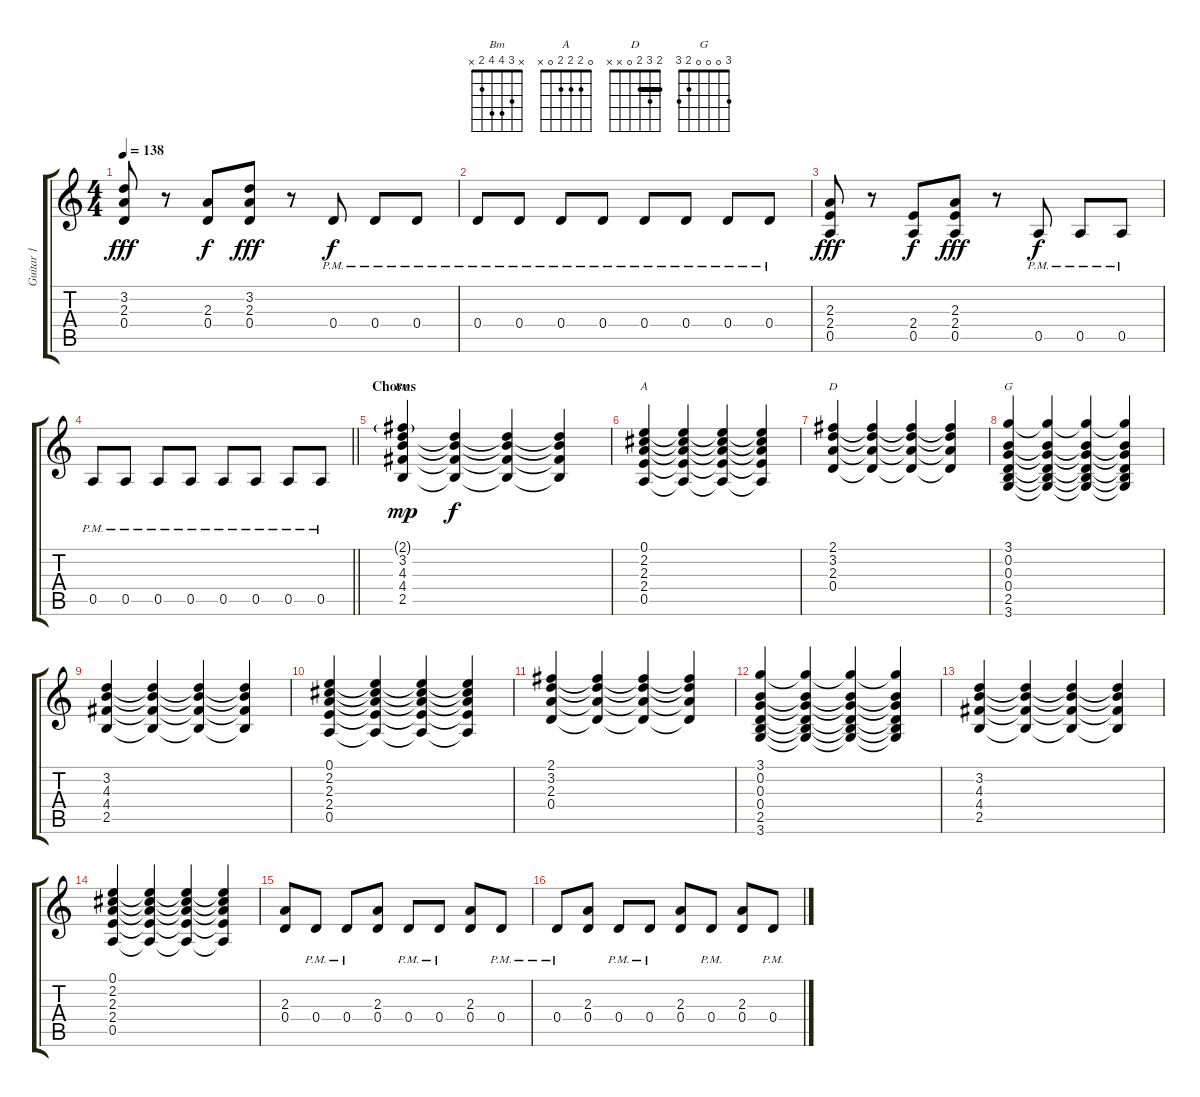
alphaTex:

\track ("Guitar 1" "Guitar 1") {instrument overdrivenguitar}
\staff {score tabs}
\tuning (E4 B3 G3 D3 A2 E2) {hide}
\chord ("Bm" x 3 4 4 2 x)
\chord ("A" 0 2 2 2 0 x)
\chord ("D" 2 3 2 0 x x) {barre 2}
\chord ("G" 3 0 0 0 2 3)
\ts (4 4)
\tempo 138
\clef g2
\ks c
(3.2 2.3 0.4).8{dy fff} r.8 (2.3 0.4).8{dy f} (3.2 2.3 0.4).8{dy fff} r.8 0.4{pm}.8{dy f} 0.4{pm}.8 0.4{pm}.8 |
0.4{pm}.8 0.4{pm}.8 0.4{pm}.8 0.4{pm}.8 0.4{pm}.8 0.4{pm}.8 0.4{pm}.8 0.4{pm}.8 |
(2.3 2.4 0.5).8{dy fff} r.8 (2.4 0.5).8{dy f} (2.3 2.4 0.5).8{dy fff} r.8 0.5{pm}.8{dy f} 0.5{pm}.8 0.5{pm}.8 |
\barLineRight lightlight
0.5{pm}.8 0.5{pm}.8 0.5{pm}.8 0.5{pm}.8 0.5{pm}.8 0.5{pm}.8 0.5{pm}.8 0.5{pm}.8 |
\section ("" "Chorus")
(2.1{g} 3.2 4.3 4.4 2.5).4{ch "Bm" dy mp} (3.2{t} 4.3{t} 4.4{t} 2.5{t}).4{dy f} (3.2{t} 4.3{t} 4.4{t} 2.5{t}).4 (3.2{t} 4.3{t} 4.4{t} 2.5{t}).4 |
(0.1 2.2 2.3 2.4 0.5).4{ch "A"} (0.1{t} 2.2{t} 2.3{t} 2.4{t} 0.5{t}).4 (0.1{t} 2.2{t} 2.3{t} 2.4{t} 0.5{t}).4 (0.1{t} 2.2{t} 2.3{t} 2.4{t} 0.5{t}).4 |
(2.1 3.2 2.3 0.4).4{ch "D"} (2.1{t} 3.2{t} 2.3{t} 0.4{t}).4 (2.1{t} 3.2{t} 2.3{t} 0.4{t}).4 (2.1{t} 3.2{t} 2.3{t} 0.4{t}).4 |
(3.1 0.2 0.3 0.4 2.5 3.6).4{ch "G"} (3.1{t} 0.2{t} 0.3{t} 0.4{t} 2.5{t} 3.6{t}).4 (3.1{t} 0.2{t} 0.3{t} 0.4{t} 2.5{t} 3.6{t}).4 (3.1{t} 0.2{t} 0.3{t} 0.4{t} 2.5{t} 3.6{t}).4 |
(3.2 4.3 4.4 2.5).4 (3.2{t} 4.3{t} 4.4{t} 2.5{t}).4 (3.2{t} 4.3{t} 4.4{t} 2.5{t}).4 (3.2{t} 4.3{t} 4.4{t} 2.5{t}).4 |
(0.1 2.2 2.3 2.4 0.5).4 (0.1{t} 2.2{t} 2.3{t} 2.4{t} 0.5{t}).4 (0.1{t} 2.2{t} 2.3{t} 2.4{t} 0.5{t}).4 (0.1{t} 2.2{t} 2.3{t} 2.4{t} 0.5{t}).4 |
(2.1 3.2 2.3 0.4).4 (2.1{t} 3.2{t} 2.3{t} 0.4{t}).4 (2.1{t} 3.2{t} 2.3{t} 0.4{t}).4 (2.1{t} 3.2{t} 2.3{t} 0.4{t}).4 |
(3.1 0.2 0.3 0.4 2.5 3.6).4 (3.1{t} 0.2{t} 0.3{t} 0.4{t} 2.5{t} 3.6{t}).4 (3.1{t} 0.2{t} 0.3{t} 0.4{t} 2.5{t} 3.6{t}).4 (3.1{t} 0.2{t} 0.3{t} 0.4{t} 2.5{t} 3.6{t}).4 |
(3.2 4.3 4.4 2.5).4 (3.2{t} 4.3{t} 4.4{t} 2.5{t}).4 (3.2{t} 4.3{t} 4.4{t} 2.5{t}).4 (3.2{t} 4.3{t} 4.4{t} 2.5{t}).4 |
(0.1 2.2 2.3 2.4 0.5).4 (0.1{t} 2.2{t} 2.3{t} 2.4{t} 0.5{t}).4 (0.1{t} 2.2{t} 2.3{t} 2.4{t} 0.5{t}).4 (0.1{t} 2.2{t} 2.3{t} 2.4{t} 0.5{t}).4 |
(2.3 0.4).8 0.4{pm}.8 0.4{pm}.8 (2.3 0.4).8 0.4{pm}.8 0.4{pm}.8 (2.3 0.4).8 0.4{pm}.8 |
0.4{pm}.8 (2.3 0.4).8 0.4{pm}.8 0.4{pm}.8 (2.3 0.4).8 0.4{pm}.8 (2.3 0.4).8 0.4{pm}.8
